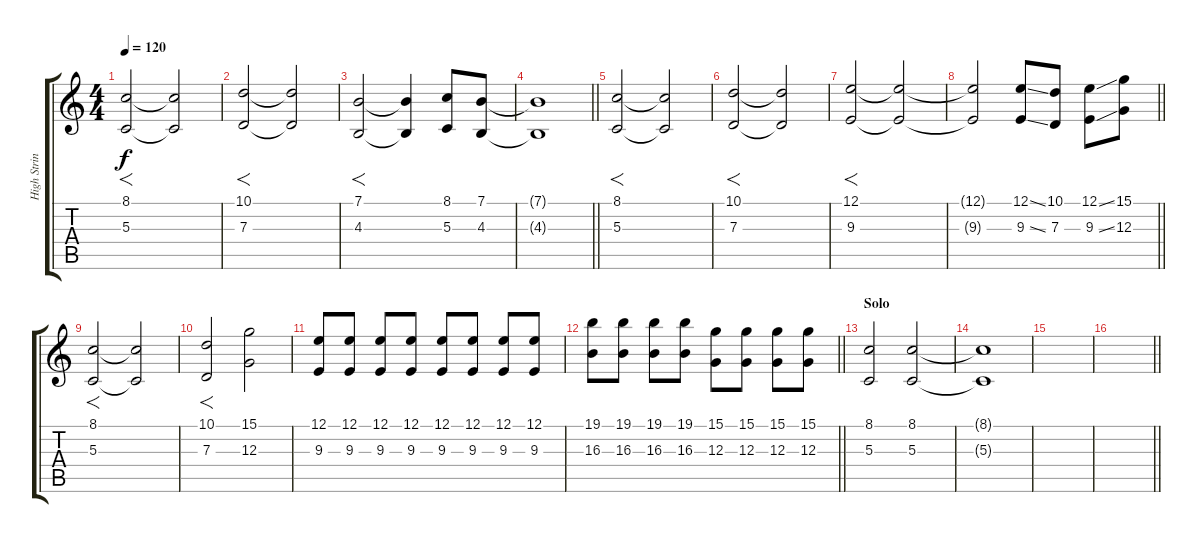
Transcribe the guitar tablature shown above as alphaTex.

\track ("High Strings Standard" "High Strin") {instrument stringensemble1}
\staff {score tabs}
\tuning (E4 B3 G3 D3 A2 E2) {hide}
\ts (4 4)
\tempo 120
\clef g2
\ks c
(8.1 5.3).2{f dy f} (8.1{t} 5.3{t}).2 |
(10.1 7.3).2{f} (10.1{t} 7.3{t}).2 |
(7.1 4.3).2{f} (7.1{t} 4.3{t}).4 (8.1 5.3).8 (7.1 4.3).8 |
\barLineRight lightlight
(7.1{t} 4.3{t}).1 |
\section ("" "")
(8.1 5.3).2{f volume 12 instrument stringensemble1} (8.1{t} 5.3{t}).2 |
(10.1 7.3).2{f} (10.1{t} 7.3{t}).2 |
(12.1 9.3).2{f} (12.1{t} 9.3{t}).2 |
\barLineRight lightlight
(12.1{t} 9.3{t}).2 (12.1{ss} 9.3{ss}).8 (10.1 7.3).8 (12.1{ss} 9.3{ss}).8 (15.1 12.3).8 |
(8.1 5.3).2{f} (8.1{t} 5.3{t}).2 |
(10.1 7.3).2{f} (15.1 12.3).2 |
(12.1 9.3).8 (12.1 9.3).8 (12.1 9.3).8 (12.1 9.3).8 (12.1 9.3).8 (12.1 9.3).8 (12.1 9.3).8 (12.1 9.3).8 |
\barLineRight lightlight
(19.1 16.3).8 (19.1 16.3).8 (19.1 16.3).8 (19.1 16.3).8 (15.1 12.3).8 (15.1 12.3).8 (15.1 12.3).8 (15.1 12.3).8 |
\section ("" "Solo")
(8.1 5.3).2 (8.1 5.3).2{volume 0} |
(8.1{t} 5.3{t}).1 |
|
\barLineRight lightlight
